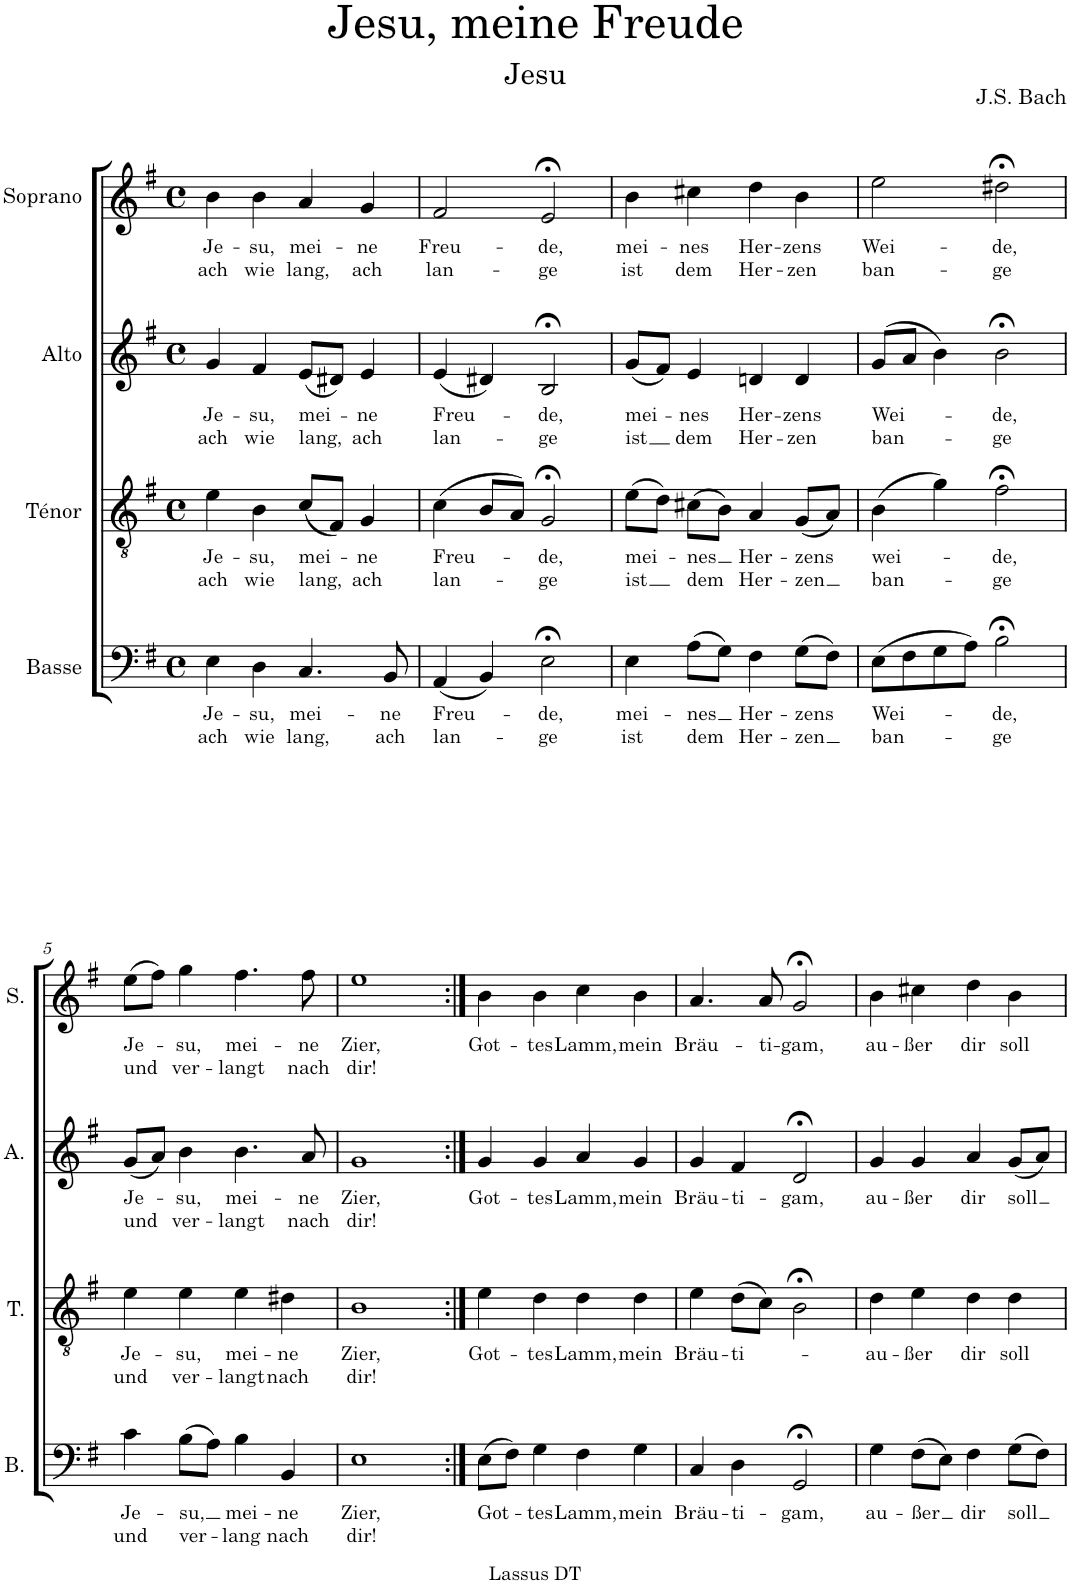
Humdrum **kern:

**kern	**text	**text	**kern	**text	**text	**kern	**text	**text	**kern	**text	**text
*part4	*part4	*part4	*part3	*part3	*part3	*part2	*part2	*part2	*part1	*part1	*part1
*staff4	*staff4	*staff4	*staff3	*staff3	*staff3	*staff2	*staff2	*staff2	*staff1	*staff1	*staff1
*I"Basse	*	*	*I"Ténor	*	*	*I"Alto	*	*	*I"Soprano	*	*
*I'B.	*	*	*I'T.	*	*	*I'A.	*	*	*I'S.	*	*
*clefF4	*	*	*clefGv2	*	*	*clefG2	*	*	*clefG2	*	*
*k[f#]	*	*	*k[f#]	*	*	*k[f#]	*	*	*k[f#]	*	*
*M4/4	*	*	*M4/4	*	*	*M4/4	*	*	*M4/4	*	*
*met(c)	*	*	*met(c)	*	*	*met(c)	*	*	*met(c)	*	*
=1	=1	=1	=1	=1	=1	=1	=1	=1	=1	=1	=1
!	!LO:LY:b	!LO:LY:b	!	!LO:LY:b	!LO:LY:b	!	!LO:LY:b	!LO:LY:b	!	!LO:LY:b	!LO:LY:b
4E\	Je-	ach	4e\	Je-	ach	4g/	Je-	ach	4b\	Je-	ach
!	!LO:LY:b	!LO:LY:b	!	!LO:LY:b	!LO:LY:b	!	!LO:LY:b	!LO:LY:b	!	!LO:LY:b	!LO:LY:b
4D\	-su,	wie	4B\	-su,	wie	4f#/	-su,	wie	4b\	-su,	wie
!	!LO:LY:b	!LO:LY:b	!	!LO:LY:b	!LO:LY:b	!	!LO:LY:b	!LO:LY:b	!	!LO:LY:b	!LO:LY:b
4.C/	mei-	lang,	(8c/L	mei-	lang,	(8e/L	mei-	lang,	4a/	mei-	lang,
.	.	.	8F#/J)	.	.	8d#X/J)	.	.	.	.	.
!	!	!	!	!LO:LY:b	!LO:LY:b	!	!LO:LY:b	!LO:LY:b	!	!LO:LY:b	!LO:LY:b
.	.	.	4G/	ne	ach	4e/	ne	ach	4g/	-ne	ach
!	!LO:LY:b	!LO:LY:b	!	!	!	!	!	!	!	!	!
8BB/	-ne	ach	.	.	.	.	.	.	.	.	.
=2	=2	=2	=2	=2	=2	=2	=2	=2	=2	=2	=2
!	!LO:LY:b	!LO:LY:b	!	!LO:LY:b	!LO:LY:b	!	!LO:LY:b	!LO:LY:b	!	!LO:LY:b	!LO:LY:b
(4AA/	Freu-	lan-	(4c\	Freu-	lan-	(4e/	Freu-	lan-	2f#/	Freu-	lan-
4BB/)	.	.	8B/L	.	.	4d#X/)	.	.	.	.	.
.	.	.	8A/J)	.	.	.	.	.	.	.	.
!	!LO:LY:b	!LO:LY:b	!	!LO:LY:b	!LO:LY:b	!	!LO:LY:b	!LO:LY:b	!	!LO:LY:b	!LO:LY:b
2E;<\	-de,	-ge	2G;</	-de,	-ge	2B;</	-de,	-ge	2e;</	-de,	-ge
=3	=3	=3	=3	=3	=3	=3	=3	=3	=3	=3	=3
!	!LO:LY:b	!LO:LY:b	!	!LO:LY:b	!LO:LY:b	!	!LO:LY:b	!LO:LY:b	!	!LO:LY:b	!LO:LY:b
4E\	mei-	ist	(8e\L	mei-	ist	(8g/L	mei-	ist	4b\	mei-	ist
.	.	.	8d\J)	.	.	8f#/J)	.	.	.	.	.
!	!LO:LY:b	!LO:LY:b	!	!LO:LY:b	!LO:LY:b	!	!LO:LY:b	!LO:LY:b	!	!LO:LY:b	!LO:LY:b
(8A\L	-nes	dem	(8c#X\L	-nes	dem	4e/	-nes	dem	4cc#X\	-nes	dem
8G\J)	.	.	8B\J)	.	.	.	.	.	.	.	.
!	!LO:LY:b	!LO:LY:b	!	!LO:LY:b	!LO:LY:b	!	!LO:LY:b	!LO:LY:b	!	!LO:LY:b	!LO:LY:b
4F#\	Her-	Her-	4A/	Her-	Her-	4dn/	Her-	Her-	4dd\	Her-	Her-
!	!LO:LY:b	!LO:LY:b	!	!LO:LY:b	!LO:LY:b	!	!LO:LY:b	!LO:LY:b	!	!LO:LY:b	!LO:LY:b
(8G\L	-zens	-zen	(8G/L	-zens	-zen	4d/	-zens	-zen	4b\	-zens	-zen
8F#\J)	.	.	8A/J)	.	.	.	.	.	.	.	.
=4	=4	=4	=4	=4	=4	=4	=4	=4	=4	=4	=4
!	!LO:LY:b	!LO:LY:b	!	!LO:LY:b	!LO:LY:b	!	!LO:LY:b	!LO:LY:b	!	!LO:LY:b	!LO:LY:b
(8E\L	Wei-	ban-	(4B\	wei-	ban-	(8g/L	Wei-	ban-	2ee\	Wei-	ban-
8F#\	.	.	.	.	.	8a/J	.	.	.	.	.
8G\	.	.	4g\)	.	.	4b\)	.	.	.	.	.
8A\J)	.	.	.	.	.	.	.	.	.	.	.
!	!LO:LY:b	!LO:LY:b	!	!LO:LY:b	!LO:LY:b	!	!LO:LY:b	!LO:LY:b	!	!LO:LY:b	!LO:LY:b
2B;<\	-de,	-ge	2f#;<\	-de,	-ge	2b;<\	-de,	-ge	2dd#X;<\	-de,	-ge
!!LO:LB:g=z
=5	=5	=5	=5	=5	=5	=5	=5	=5	=5	=5	=5
!	!LO:LY:b	!LO:LY:b	!	!LO:LY:b	!LO:LY:b	!	!LO:LY:b	!LO:LY:b	!	!LO:LY:b	!LO:LY:b
4c\	Je-	und	4e\	Je-	und	(8g/L	Je-	und	(8ee\L	Je-	und
.	.	.	.	.	.	8a/J)	.	.	8ff#\J)	.	.
!	!LO:LY:b	!LO:LY:b	!	!LO:LY:b	!LO:LY:b	!	!LO:LY:b	!LO:LY:b	!	!LO:LY:b	!LO:LY:b
(8B\L	-su,	ver-	4e\	-su,	ver-	4b\	-su,	ver-	4gg\	-su,	ver-
8A\J)	.	.	.	.	.	.	.	.	.	.	.
!	!LO:LY:b	!LO:LY:b	!	!LO:LY:b	!LO:LY:b	!	!LO:LY:b	!LO:LY:b	!	!LO:LY:b	!LO:LY:b
4B\	mei-	-lang	4e\	mei-	-langt	4.b\	mei-	-langt	4.ff#\	mei-	-langt
!	!LO:LY:b	!LO:LY:b	!	!LO:LY:b	!LO:LY:b	!	!	!	!	!	!
4BB/	-ne	nach	4d#X\	-ne	nach	.	.	.	.	.	.
!	!	!	!	!	!	!	!LO:LY:b	!LO:LY:b	!	!LO:LY:b	!LO:LY:b
.	.	.	.	.	.	8a/	-ne	nach	8ff#\	-ne	nach
=6	=6	=6	=6	=6	=6	=6	=6	=6	=6	=6	=6
!	!LO:LY:b	!LO:LY:b	!	!LO:LY:b	!LO:LY:b	!	!LO:LY:b	!LO:LY:b	!	!LO:LY:b	!LO:LY:b
1E	Zier,	dir!	1B	Zier,	dir!	1g	Zier,	dir!	1ee	Zier,	dir!
=7:|!	=7:|!	=7:|!	=7:|!	=7:|!	=7:|!	=7:|!	=7:|!	=7:|!	=7:|!	=7:|!	=7:|!
!	!LO:LY:b	!	!	!LO:LY:b	!	!	!LO:LY:b	!	!	!LO:LY:b	!
(8E\L	Got-	.	4e\	Got-	.	4g/	Got-	.	4b\	Got-	.
8F#\J)	.	.	.	.	.	.	.	.	.	.	.
!	!LO:LY:b	!	!	!LO:LY:b	!	!	!LO:LY:b	!	!	!LO:LY:b	!
4G\	-tes	.	4d\	-tes	.	4g/	-tes	.	4b\	-tes	.
!	!LO:LY:b	!	!	!LO:LY:b	!	!	!LO:LY:b	!	!	!LO:LY:b	!
4F#\	Lamm,	.	4d\	Lamm,	.	4a/	Lamm,	.	4cc\	Lamm,	.
!	!LO:LY:b	!	!	!LO:LY:b	!	!	!LO:LY:b	!	!	!LO:LY:b	!
4G\	mein	.	4d\	mein	.	4g/	mein	.	4b\	mein	.
=8	=8	=8	=8	=8	=8	=8	=8	=8	=8	=8	=8
!	!LO:LY:b	!	!	!LO:LY:b	!	!	!LO:LY:b	!	!	!LO:LY:b	!
4C/	Bräu-	.	4e\	Bräu-	.	4g/	Bräu-	.	4.a/	Bräu-	.
!	!LO:LY:b	!	!	!LO:LY:b	!	!	!LO:LY:b	!	!	!	!
4D\	-ti-	.	(8d\L	-ti-	.	4f#/	-ti-	.	.	.	.
!	!	!	!	!	!	!	!	!	!	!LO:LY:b	!
.	.	.	8c\J)	.	.	.	.	.	8a/	-ti-	.
!	!LO:LY:b	!	!	!	!	!	!LO:LY:b	!	!	!LO:LY:b	!
2GG;</	-gam,	.	2B;<\	.	.	2d;</	-gam,	.	2g;</	-gam,	.
=9	=9	=9	=9	=9	=9	=9	=9	=9	=9	=9	=9
!	!LO:LY:b	!	!	!LO:LY:b	!	!	!LO:LY:b	!	!	!LO:LY:b	!
4G\	au-	.	4d\	au-	.	4g/	au-	.	4b\	au-	.
!	!LO:LY:b	!	!	!LO:LY:b	!	!	!LO:LY:b	!	!	!LO:LY:b	!
(8F#\L	-ßer	.	4e\	-ßer	.	4g/	-ßer	.	4cc#X\	-ßer	.
8E\J)	.	.	.	.	.	.	.	.	.	.	.
!	!LO:LY:b	!	!	!LO:LY:b	!	!	!LO:LY:b	!	!	!LO:LY:b	!
4F#\	dir	.	4d\	dir	.	4a/	dir	.	4dd\	dir	.
!	!LO:LY:b	!	!	!LO:LY:b	!	!	!LO:LY:b	!	!	!LO:LY:b	!
(8G\L	soll	.	4d\	soll	.	(8g/L	soll	.	4b\	soll	.
8F#\J)	.	.	.	.	.	8a/J)	.	.	.	.	.
=	=	=	=	=	=	=	=	=	=	=	=
*-	*-	*-	*-	*-	*-	*-	*-	*-	*-	*-	*-
